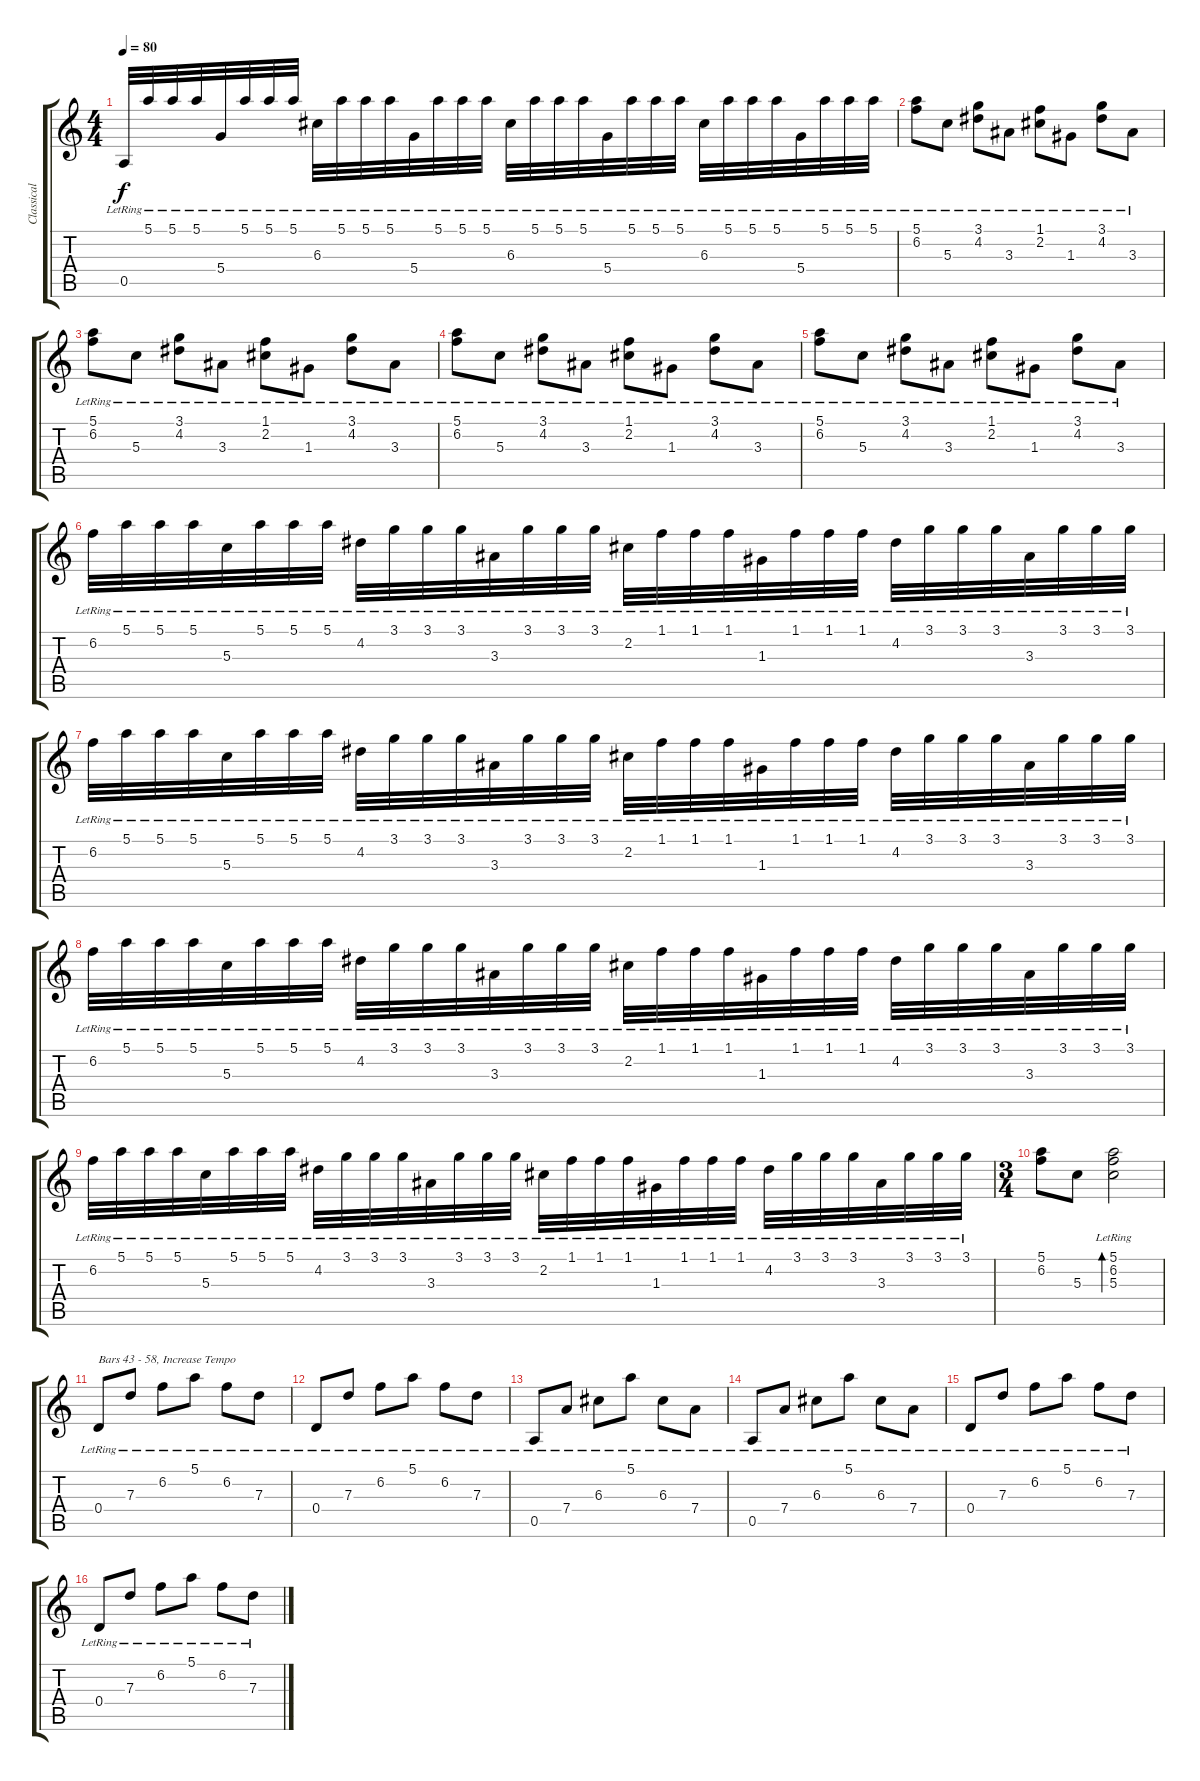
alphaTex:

\track ("Classical Guitar" "Classical ") {instrument acousticguitarnylon}
\staff {score tabs}
\tuning (E4 B3 G3 D3 A2 E2) {hide}
\ts (4 4)
\tempo 80
\clef g2
\ks c
0.5{lr}.32{dy f} 5.1{lr}.32 5.1{lr}.32 5.1{lr}.32 5.4{lr}.32 5.1{lr}.32 5.1{lr}.32 5.1{lr}.32 6.3{lr}.32 5.1{lr}.32 5.1{lr}.32 5.1{lr}.32 5.4{lr}.32 5.1{lr}.32 5.1{lr}.32 5.1{lr}.32 6.3{lr}.32 5.1{lr}.32 5.1{lr}.32 5.1{lr}.32 5.4{lr}.32 5.1{lr}.32 5.1{lr}.32 5.1{lr}.32 6.3{lr}.32 5.1{lr}.32 5.1{lr}.32 5.1{lr}.32 5.4{lr}.32 5.1{lr}.32 5.1{lr}.32 5.1{lr}.32 |
(5.1{lr} 6.2{lr}).8 5.3{lr}.8 (3.1{lr} 4.2{lr}).8 3.3{lr}.8 (1.1{lr} 2.2{lr}).8 1.3{lr}.8 (3.1{lr} 4.2{lr}).8 3.3{lr}.8 |
(5.1{lr} 6.2{lr}).8 5.3{lr}.8 (3.1{lr} 4.2{lr}).8 3.3{lr}.8 (1.1{lr} 2.2{lr}).8 1.3{lr}.8 (3.1{lr} 4.2{lr}).8 3.3{lr}.8 |
(5.1{lr} 6.2{lr}).8 5.3{lr}.8 (3.1{lr} 4.2{lr}).8 3.3{lr}.8 (1.1{lr} 2.2{lr}).8 1.3{lr}.8 (3.1{lr} 4.2{lr}).8 3.3{lr}.8 |
(5.1{lr} 6.2{lr}).8 5.3{lr}.8 (3.1{lr} 4.2{lr}).8 3.3{lr}.8 (1.1{lr} 2.2{lr}).8 1.3{lr}.8 (3.1{lr} 4.2{lr}).8 3.3{lr}.8 |
6.2{lr}.32 5.1{lr}.32 5.1{lr}.32 5.1{lr}.32 5.3{lr}.32 5.1{lr}.32 5.1{lr}.32 5.1{lr}.32 4.2{lr}.32 3.1{lr}.32 3.1{lr}.32 3.1{lr}.32 3.3{lr}.32 3.1{lr}.32 3.1{lr}.32 3.1{lr}.32 2.2{lr}.32 1.1{lr}.32 1.1{lr}.32 1.1{lr}.32 1.3{lr}.32 1.1{lr}.32 1.1{lr}.32 1.1{lr}.32 4.2{lr}.32 3.1{lr}.32 3.1{lr}.32 3.1{lr}.32 3.3{lr}.32 3.1{lr}.32 3.1{lr}.32 3.1{lr}.32 |
6.2{lr}.32 5.1{lr}.32 5.1{lr}.32 5.1{lr}.32 5.3{lr}.32 5.1{lr}.32 5.1{lr}.32 5.1{lr}.32 4.2{lr}.32 3.1{lr}.32 3.1{lr}.32 3.1{lr}.32 3.3{lr}.32 3.1{lr}.32 3.1{lr}.32 3.1{lr}.32 2.2{lr}.32 1.1{lr}.32 1.1{lr}.32 1.1{lr}.32 1.3{lr}.32 1.1{lr}.32 1.1{lr}.32 1.1{lr}.32 4.2{lr}.32 3.1{lr}.32 3.1{lr}.32 3.1{lr}.32 3.3{lr}.32 3.1{lr}.32 3.1{lr}.32 3.1{lr}.32 |
6.2{lr}.32 5.1{lr}.32 5.1{lr}.32 5.1{lr}.32 5.3{lr}.32 5.1{lr}.32 5.1{lr}.32 5.1{lr}.32 4.2{lr}.32 3.1{lr}.32 3.1{lr}.32 3.1{lr}.32 3.3{lr}.32 3.1{lr}.32 3.1{lr}.32 3.1{lr}.32 2.2{lr}.32 1.1{lr}.32 1.1{lr}.32 1.1{lr}.32 1.3{lr}.32 1.1{lr}.32 1.1{lr}.32 1.1{lr}.32 4.2{lr}.32 3.1{lr}.32 3.1{lr}.32 3.1{lr}.32 3.3{lr}.32 3.1{lr}.32 3.1{lr}.32 3.1{lr}.32 |
6.2{lr}.32 5.1{lr}.32 5.1{lr}.32 5.1{lr}.32 5.3{lr}.32 5.1{lr}.32 5.1{lr}.32 5.1{lr}.32 4.2{lr}.32 3.1{lr}.32 3.1{lr}.32 3.1{lr}.32 3.3{lr}.32 3.1{lr}.32 3.1{lr}.32 3.1{lr}.32 2.2{lr}.32 1.1{lr}.32 1.1{lr}.32 1.1{lr}.32 1.3{lr}.32 1.1{lr}.32 1.1{lr}.32 1.1{lr}.32 4.2{lr}.32 3.1{lr}.32 3.1{lr}.32 3.1{lr}.32 3.3{lr}.32 3.1{lr}.32 3.1{lr}.32 3.1{lr}.32 |
\ts (3 4)
(5.1 6.2).8 5.3.8 (5.1{lr} 6.2{lr} 5.3{lr}).2{bd 480} |
0.4{lr}.8{txt "Bars 43 - 58, Increase Tempo"} 7.3{lr}.8 6.2{lr}.8 5.1{lr}.8 6.2{lr}.8 7.3{lr}.8 |
0.4{lr}.8 7.3{lr}.8 6.2{lr}.8 5.1{lr}.8 6.2{lr}.8 7.3{lr}.8 |
0.5{lr}.8 7.4{lr}.8 6.3{lr}.8 5.1{lr}.8 6.3{lr}.8 7.4{lr}.8 |
0.5{lr}.8 7.4{lr}.8 6.3{lr}.8 5.1{lr}.8 6.3{lr}.8 7.4{lr}.8 |
0.4{lr}.8 7.3{lr}.8 6.2{lr}.8 5.1{lr}.8 6.2{lr}.8 7.3{lr}.8 |
0.4{lr}.8 7.3{lr}.8 6.2{lr}.8 5.1{lr}.8 6.2{lr}.8 7.3{lr}.8
